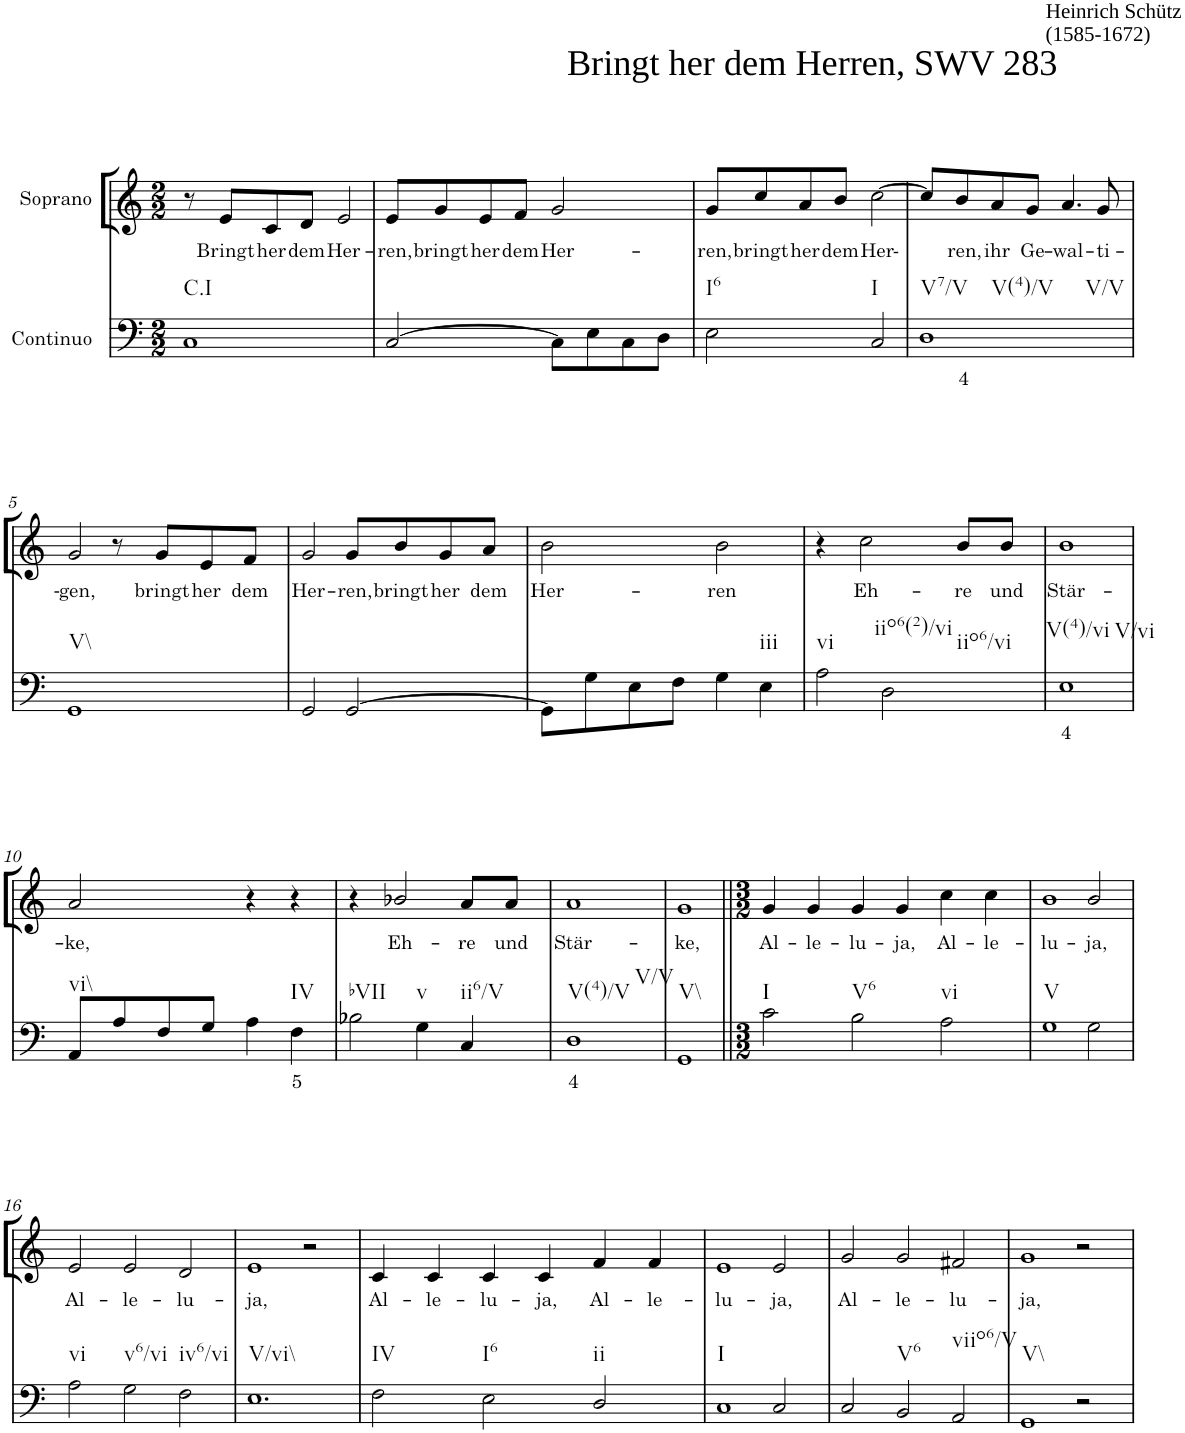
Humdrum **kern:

**kern	**text	**kern	**text
*part2	*part2	*part1	*part1
*staff2	*staff2	*staff1	*staff1
*I"Continuo	*	*I"Soprano	*
*clefF4	*	*clefG2	*
*k[]	*	*k[]	*
*M2/2	*	*M2/2	*
=1	=1	=1	=1
!	!	!LO:TX:a:t=Bringt her dem Herren, SWV 283	!
!	!	!LO:TX:a:t=Heinrich Schütz	!
!	!	!LO:TX:a:t=(1585-1672)	!
!LO:TX:b:t=C.I	!	!	!
1C	.	8r	.
!	!	!	!LO:LY:b
.	.	8e/L	Bringt
!	!	!	!LO:LY:b
.	.	8c/	her
!	!	!	!LO:LY:b
.	.	8d/J	dem
!	!	!	!LO:LY:b
.	.	2e/	Her-
=2	=2	=2	=2
!	!	!	!LO:LY:b
[2C/	.	8e/L	ren,
!	!	!	!LO:LY:b
.	.	8g/	bringt
!	!	!	!LO:LY:b
.	.	8e/	her
!	!	!	!LO:LY:b
.	.	8f/J	dem
!	!	!	!LO:LY:b
8C\L]	.	2g/	Her-
8E\	.	.	.
8C\	.	.	.
8D\J	.	.	.
=3	=3	=3	=3
!LO:TX:b:t=I6	!	!	!
!	!	!	!LO:LY:b
2E\	.	8g/L	ren,
!	!	!	!LO:LY:b
.	.	8cc/	bringt
!	!	!	!LO:LY:b
.	.	8a/	her
!	!	!	!LO:LY:b
.	.	8b/J	dem
!LO:TX:b:t=I	!	!	!
!	!	!	!LO:LY:b
2C/	.	[2cc\	Her-
=4	=4	=4	=4
!LO:TX:b:t=V7/V	!	!	!
!LO:TX:b:t=V(4)/V	!	!	!
!LO:TX:b:t=V/V	!	!	!
!	!LO:LY:b	!	!
1D	4	8cc/L]	.
!	!	!	!LO:LY:b
.	.	8b/	ren,
!	!	!	!LO:LY:b
.	.	8a/	ihr
!	!	!	!LO:LY:b
.	.	8g/J	Ge-
!	!	!	!LO:LY:b
.	.	4.a/	wal-
!	!	!	!LO:LY:b
.	.	8g/	ti-
!!LO:LB:g=z
=5	=5	=5	=5
!LO:TX:b:t=V\\	!	!	!
!	!	!	!LO:LY:b
1GG	.	2g/	gen,
.	.	8r	.
!	!	!	!LO:LY:b
.	.	8g/L	bringt
!	!	!	!LO:LY:b
.	.	8e/	her
!	!	!	!LO:LY:b
.	.	8f/J	dem
=6	=6	=6	=6
!	!	!	!LO:LY:b
2GG/	.	2g/	Her-
!	!	!	!LO:LY:b
[2GG/	.	8g/L	ren,
!	!	!	!LO:LY:b
.	.	8b/	bringt
!	!	!	!LO:LY:b
.	.	8g/	her
!	!	!	!LO:LY:b
.	.	8a/J	dem
=7	=7	=7	=7
!	!	!	!LO:LY:b
8GG\L]	.	2b\	Her-
8G\	.	.	.
8E\	.	.	.
8F\J	.	.	.
!	!	!	!LO:LY:b
4G\	.	2b\	ren
!LO:TX:b:t=iii	!	!	!
4E\	.	.	.
=8	=8	=8	=8
!LO:TX:b:t=vi	!	!	!
2A\	.	4r	.
!	!	!	!LO:LY:b
.	.	2cc\	Eh-
!LO:TX:b:t=iio6(2)/vi	!	!	!
!LO:TX:b:t=iio6/vi	!	!	!
2D\	.	.	.
!	!	!	!LO:LY:b
.	.	8b/L	re
!	!	!	!LO:LY:b
.	.	8b/J	und
=9	=9	=9	=9
!LO:TX:b:t=V(4)/vi	!	!	!
!LO:TX:b:t=V/vi	!	!	!
!	!LO:LY:b	!	!LO:LY:b
1E	4	1b	Stär-
!!LO:LB:g=z
=10	=10	=10	=10
!LO:TX:b:t=vi\\	!	!	!
!	!	!	!LO:LY:b
8AA/L	.	2a/	ke,
8A/	.	.	.
8F/	.	.	.
8G/J	.	.	.
4A\	.	4r	.
!LO:TX:b:t=IV	!	!	!
!	!LO:LY:b	!	!
4F\	5	4r	.
=11	=11	=11	=11
!LO:TX:b:t=bVII	!	!	!
2B-X\	.	4r	.
!	!	!	!LO:LY:b
.	.	2b-X/	Eh-
!LO:TX:b:t=v	!	!	!
4G\	.	.	.
!LO:TX:b:t=ii6/V	!	!	!
!	!	!	!LO:LY:b
4C/	.	8a/L	re
!	!	!	!LO:LY:b
.	.	8a/J	und
=12	=12	=12	=12
!LO:TX:b:t=V(4)/V	!	!	!
!LO:TX:b:t=V/V	!	!	!
!	!LO:LY:b	!	!LO:LY:b
1D	4	1a	Stär-
=13	=13	=13	=13
!LO:TX:b:t=V\\	!	!	!
!	!	!	!LO:LY:b
1GG	.	1g	ke,
=14||	=14||	=14||	=14||
*M3/2	*	*M3/2	*
!LO:TX:b:t=I	!	!	!
!	!	!	!LO:LY:b
2c\	.	4g/	Al-
!	!	!	!LO:LY:b
.	.	4g/	le-
!LO:TX:b:t=V6	!	!	!
!	!	!	!LO:LY:b
2B\	.	4g/	lu-
!	!	!	!LO:LY:b
.	.	4g/	ja,
!LO:TX:b:t=vi	!	!	!
!	!	!	!LO:LY:b
2A\	.	4cc\	Al-
!	!	!	!LO:LY:b
.	.	4cc\	le-
=15	=15	=15	=15
!LO:TX:b:t=V	!	!	!
!	!	!	!LO:LY:b
1G	.	1b	lu-
!	!	!	!LO:LY:b
2G\	.	2b/	ja,
!!LO:LB:g=z
=16	=16	=16	=16
!LO:TX:b:t=vi	!	!	!
!	!	!	!LO:LY:b
2A\	.	2e/	Al-
!LO:TX:b:t=v6/vi	!	!	!
!	!	!	!LO:LY:b
2G\	.	2e/	le-
!LO:TX:b:t=iv6/vi	!	!	!
!	!	!	!LO:LY:b
2F\	.	2d/	lu-
=17	=17	=17	=17
!LO:TX:b:t=V/vi\\	!	!	!
!	!	!	!LO:LY:b
1.E	.	1e	ja,
.	.	2r	.
=18	=18	=18	=18
!LO:TX:b:t=IV	!	!	!
!	!	!	!LO:LY:b
2F\	.	4c/	Al-
!	!	!	!LO:LY:b
.	.	4c/	le-
!LO:TX:b:t=I6	!	!	!
!	!	!	!LO:LY:b
2E\	.	4c/	lu-
!	!	!	!LO:LY:b
.	.	4c/	ja,
!LO:TX:b:t=ii	!	!	!
!	!	!	!LO:LY:b
2D/	.	4f/	Al-
!	!	!	!LO:LY:b
.	.	4f/	le-
=19	=19	=19	=19
!LO:TX:b:t=I	!	!	!
!	!	!	!LO:LY:b
1C	.	1e	lu-
!	!	!	!LO:LY:b
2C/	.	2e/	ja,
=20	=20	=20	=20
!	!	!	!LO:LY:b
2C/	.	2g/	Al-
!LO:TX:b:t=V6	!	!	!
!	!	!	!LO:LY:b
2BB/	.	2g/	le-
!LO:TX:b:t=viio6/V	!	!	!
!	!	!	!LO:LY:b
2AA/	.	2f#X/	lu-
=21	=21	=21	=21
!LO:TX:b:t=V\\	!	!	!
!	!	!	!LO:LY:b
1GG	.	1g	ja,
2r	.	2r	.
=	=	=	=
*-	*-	*-	*-
